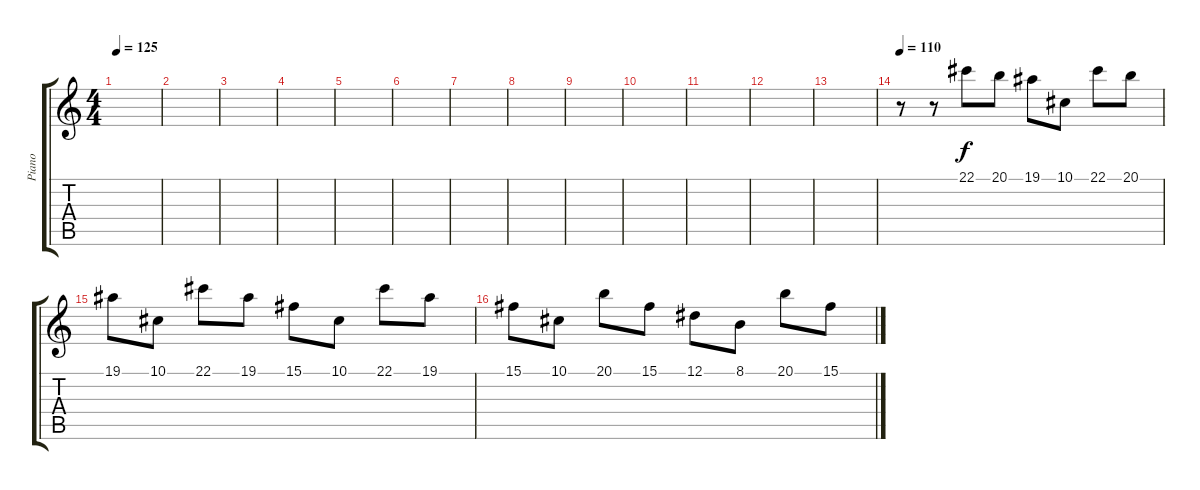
\track ("Piano" "Piano") {instrument orchestralharp}
\staff {score tabs}
\tuning (Eb4 Bb3 Gb3 Db3 Ab2 Eb2) {hide}
\ts (4 4)
\tempo 125
\clef g2
\ks c
|
|
|
|
|
|
|
|
|
|
|
|
|
\tempo 110
r.8 r.8 22.1.8 20.1.8 19.1.8 10.1.8 22.1.8 20.1.8 |
19.1.8 10.1.8 22.1.8 19.1.8 15.1.8 10.1.8 22.1.8 19.1.8 |
15.1.8 10.1.8 20.1.8 15.1.8 12.1.8 8.1.8 20.1.8 15.1.8
